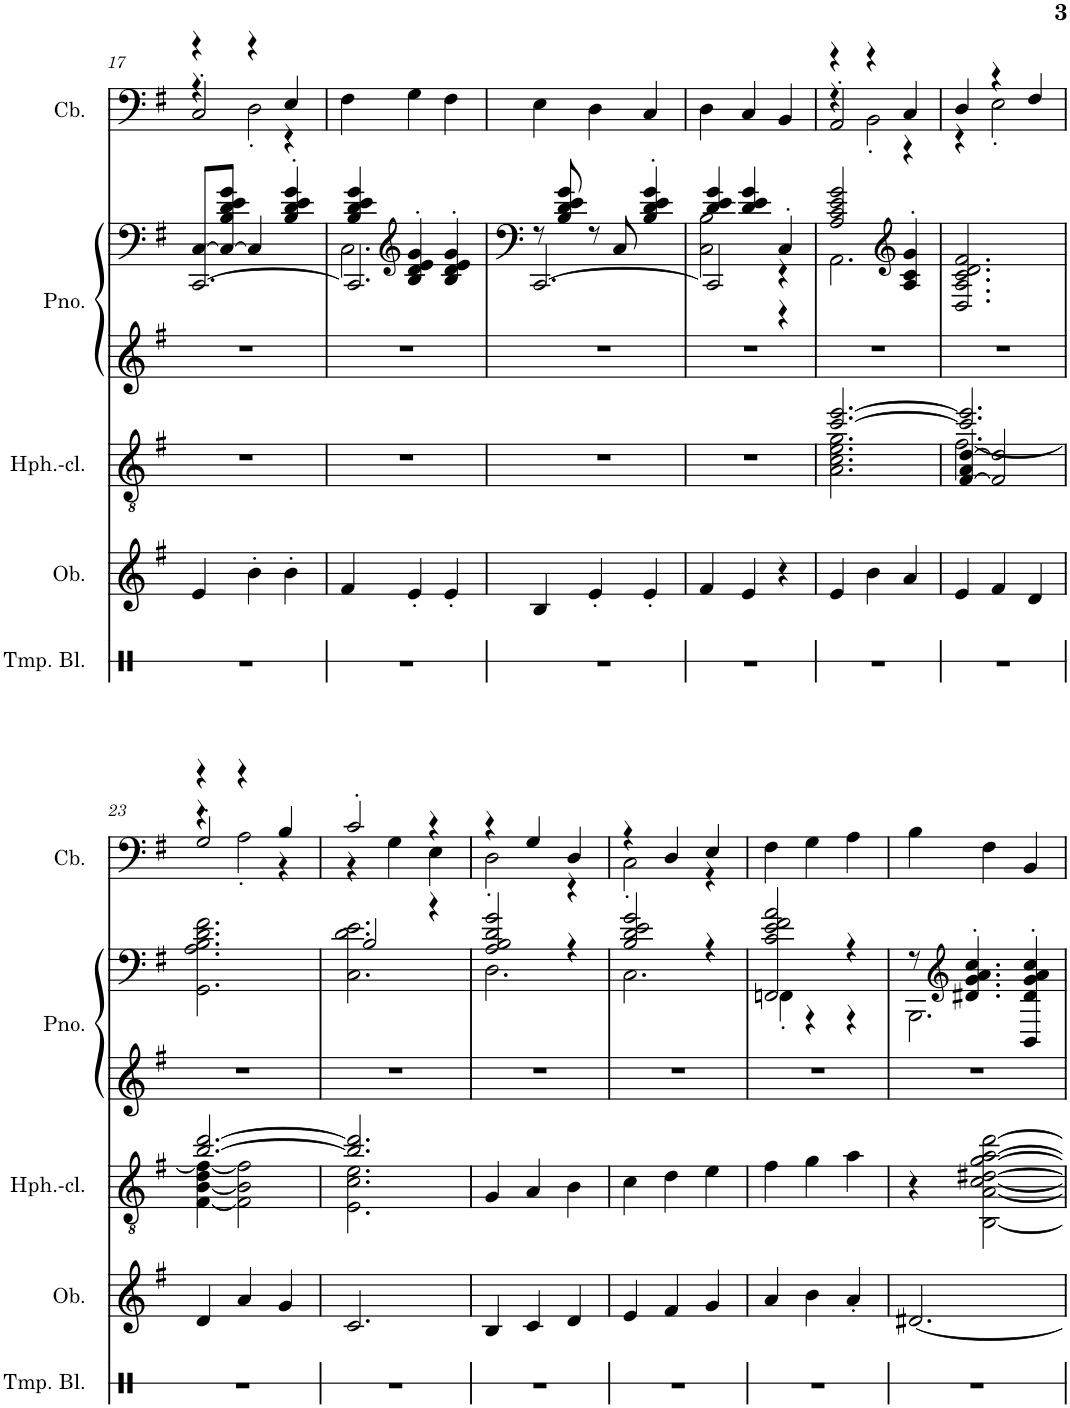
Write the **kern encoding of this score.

**kern	**kern	**kern	**kern	**kern	**kern
*part5	*part4	*part3	*part2	*part2	*part1
*staff6	*staff5	*staff4	*staff3	*staff2	*staff1
*I"Temple Blocks, count	*I"Oboe, melody	*I"Heckelphone-clarinet, brass section	*I"Piano, comp piano	*	*I"Contrabass, bass
*I'Tmp. Bl.	*I'Ob.	*I'Hph.-cl.	*I'Pno.	*	*I'Cb.
!!LO:PB:g=z
*clefX	*clefG2	*clefGv2	*clefG2	*clefG2	*clefF4
*	*	*	*	*	*Trd7c12
*k[]	*k[f#]	*k[f#]	*k[f#]	*k[f#]	*k[f#]
*M3/4	*M3/4	*M3/4	*M3/4	*M3/4	*M3/4
=17	=17	=17	=17	=17	=17
*	*	*	*	*^	*^
*	*	*	*	*	*	*	*^
2.r	4e/	2.r	2.r	[8C/L	[2.CC/	4r	4r	2C'/
.	.	.	.	8C/_ 8B/ 8d/ 8e/ 8g/J	.	.	.	.
.	4b'\	.	.	4C/]	.	4r	2D'\	.
.	4b'\	.	.	4B/' 4d/' 4e/' 4g/'	.	4E/	.	4r
*	*	*	*	*	*	*v	*v	*v
=18	=18	=18	=18	=18	=18	=18
*	*	*	*	*	*^	*
2.r	4f#/	2.r	2.r	4B/ 4d/ 4e/ 4g/	2.C\	2.CC/]	4F#\
*	*	*	*	*clefG2	*	*	*
.	4e'/	.	.	4B/' 4d/' 4e/' 4g/'	.	.	4G\
.	4e'/	.	.	4B/' 4d/' 4e/' 4g/'	.	.	4F#\
*	*	*	*	*	*v	*v	*
=19	=19	=19	=19	=19	=19	=19
2.r	4B/	2.r	2.r	8r	[2.CC/	4E\
.	.	.	.	8B/ 8d/ 8e/ 8g/	.	.
.	4e'/	.	.	8r	.	4D\
.	.	.	.	8C/	.	.
.	4e'/	.	.	4B/' 4d/' 4e/' 4g/'	.	4C/
=20	=20	=20	=20	=20	=20	=20
*	*	*	*	*	*^	*
2.r	4f#/	2.r	2.r	4d/ 4e/ 4g/	2C\ 2B\	2CC/]	4D\
.	4e/	.	.	4d/ 4e/ 4g/	.	.	4C/
.	4r	.	.	4C'/	4r	4r	4BB/
*	*	*	*	*	*v	*v	*
=21	=21	=21	=21	=21	=21	=21
*	*	*^	*	*	*	*^
*	*	*	*	*	*	*	*	*^
2.r	4e/	[2.cc/ [2.ee/	2.A\ 2.c\ 2.e\ 2.g\	2.r	2A/ 2c/ 2e/ 2g/	2.AA\	4r	4r	2AA'/
.	4b\	.	.	.	.	.	4r	2BB'\	.
*	*	*	*	*	*clefG2	*	*	*	*
.	4a/	.	.	.	4A/' 4c/' 4g/'	.	4C/	.	4r
*	*	*	*	*	*v	*v	*	*	*
*	*	*	*	*	*	*	*v	*v
=22	=22	=22	=22	=22	=22	=22	=22
*	*	*	*^	*	*	*	*
2.r	4e/	2.cc/] 2.ee/]	[2.f#\	[4F#/ 4A/ [4d/	2.r	2.D/ 2.A/ 2.c/ 2.d/ 2.f#/	4D/	4r
.	4f#/	.	.	2F#/] 2d/]	.	.	4r	2E'\
.	4d/	.	.	.	.	.	4F#/	.
*	*	*	*v	*v	*	*	*	*
!!LO:LB:g=z
=23	=23	=23	=23	=23	=23	=23	=23
*	*	*	*	*	*	*	*^
2.r	4d/	[2.b/ [2.dd/	[4F#\ [4B\ 4d\ 4f#\_	2.r	2.GG\ 2.A\ 2.B\ 2.d\ 2.f#\	4r	4r	2G'/
.	4a/	.	2F#\] 2B\] 2f#\]	.	.	4r	2A'\	.
.	4g/	.	.	.	.	4B/	.	4r
*	*	*	*	*	*	*	*v	*v
=24	=24	=24	=24	=24	=24	=24	=24
*	*	*	*	*	*^	*	*
2.r	2.c/	2.b/] 2.dd/]	2.E\ 2.c\ 2.e\	2.r	2B/	2.C\ 2.d\ 2.e\	2c'/	4r
.	.	.	.	.	.	.	.	4G\
.	.	.	.	.	4r	.	4r	4E\
*	*	*v	*v	*	*	*	*	*
=25	=25	=25	=25	=25	=25	=25	=25
2.r	4B/	4G/	2.r	2A/ 2B/ 2d/ 2g/	2.D\	4r	2D'\
.	4c/	4A/	.	.	.	4G/	.
.	4d/	4B\	.	4r	.	4D/	4r
=26	=26	=26	=26	=26	=26	=26	=26
2.r	4e/	4c\	2.r	2B/ 2d/ 2e/ 2g/	2.C\	4r	2C'\
.	4f#/	4d\	.	.	.	4D/	.
.	4g/	4e\	.	4r	.	4E/	4r
*	*	*	*	*	*	*v	*v
=27	=27	=27	=27	=27	=27	=27
2.r	4a/	4f#\	2.r	2FF#/ 2c/ 2e/ 2f#/ 2a/	4FFn'\	4F#\
.	4b\	4g\	.	.	4r	4G\
.	4a'/	4a\	.	4r	4r	4A\
=28	=28	=28	=28	=28	=28	=28
2.r	[2.d#X/	4r	2.r	8r	2.BBB\	4B\
*	*	*	*	*clefG2	*	*
.	.	.	.	4.d#X/' 4.g/' 4.a/' 4.cc/'	.	.
.	.	[2BB\ [2A\ [2c\ [2d#X\ [2g\ [2a\ [2dd\	.	.	.	4F#\
.	.	.	.	4BB/' 4d#/' 4g/' 4a/' 4cc/'	.	4BB/
*	*	*	*	*v	*v	*
=	=	=	=	=	=
*-	*-	*-	*-	*-	*-
